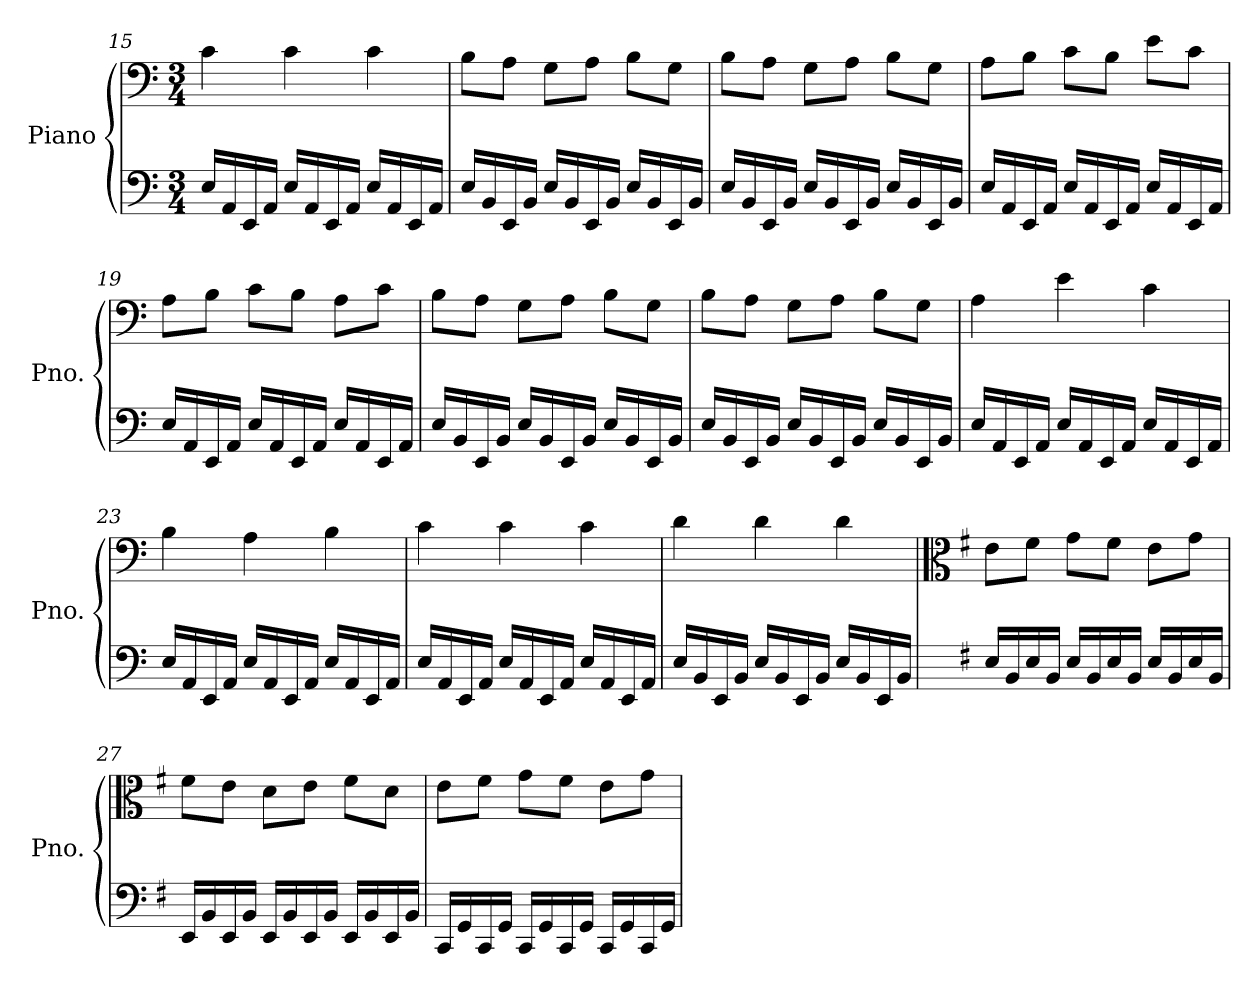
**kern	**kern
*part1	*part1
*staff2	*staff1
*I"Piano	*
*I'Pno.	*
*clefF4	*clefF4
*k[]	*k[]
*M3/4	*M3/4
=15	=15
16E/LL	4c\
16AA/	.
16EE/	.
16AA/JJ	.
16E/LL	4c\
16AA/	.
16EE/	.
16AA/JJ	.
16E/LL	4c\
16AA/	.
16EE/	.
16AA/JJ	.
=16	=16
16E/LL	8B\L
16BB/	.
16EE/	8A\J
16BB/JJ	.
16E/LL	8G\L
16BB/	.
16EE/	8A\J
16BB/JJ	.
16E/LL	8B\L
16BB/	.
16EE/	8G\J
16BB/JJ	.
!!LO:LB:g=z
=17	=17
16E/LL	8B\L
16BB/	.
16EE/	8A\J
16BB/JJ	.
16E/LL	8G\L
16BB/	.
16EE/	8A\J
16BB/JJ	.
16E/LL	8B\L
16BB/	.
16EE/	8G\J
16BB/JJ	.
=18	=18
16E/LL	8A\L
16AA/	.
16EE/	8B\J
16AA/JJ	.
16E/LL	8c\L
16AA/	.
16EE/	8B\J
16AA/JJ	.
16E/LL	8e\L
16AA/	.
16EE/	8c\J
16AA/JJ	.
=19	=19
16E/LL	8A\L
16AA/	.
16EE/	8B\J
16AA/JJ	.
16E/LL	8c\L
16AA/	.
16EE/	8B\J
16AA/JJ	.
16E/LL	8A\L
16AA/	.
16EE/	8c\J
16AA/JJ	.
=20	=20
16E/LL	8B\L
16BB/	.
16EE/	8A\J
16BB/JJ	.
16E/LL	8G\L
16BB/	.
16EE/	8A\J
16BB/JJ	.
16E/LL	8B\L
16BB/	.
16EE/	8G\J
16BB/JJ	.
!!LO:PB:g=z
=21	=21
16E/LL	8B\L
16BB/	.
16EE/	8A\J
16BB/JJ	.
16E/LL	8G\L
16BB/	.
16EE/	8A\J
16BB/JJ	.
16E/LL	8B\L
16BB/	.
16EE/	8G\J
16BB/JJ	.
=22	=22
16E/LL	4A\
16AA/	.
16EE/	.
16AA/JJ	.
16E/LL	4e\
16AA/	.
16EE/	.
16AA/JJ	.
16E/LL	4c\
16AA/	.
16EE/	.
16AA/JJ	.
=23	=23
16E/LL	4B\
16AA/	.
16EE/	.
16AA/JJ	.
16E/LL	4A\
16AA/	.
16EE/	.
16AA/JJ	.
16E/LL	4B\
16AA/	.
16EE/	.
16AA/JJ	.
=24	=24
16E/LL	4c\
16AA/	.
16EE/	.
16AA/JJ	.
16E/LL	4c\
16AA/	.
16EE/	.
16AA/JJ	.
16E/LL	4c\
16AA/	.
16EE/	.
16AA/JJ	.
!!LO:LB:g=z
=25	=25
*k[]	*k[]
16E/LL	4d\
16BB/	.
16EE/	.
16BB/JJ	.
16E/LL	4d\
16BB/	.
16EE/	.
16BB/JJ	.
16E/LL	4d\
16BB/	.
16EE/	.
16BB/JJ	.
=26	=26
*	*clefC3
*k[f#]	*k[f#]
16E/LL	8e\L
16BB/	.
16E/	8f#\J
16BB/JJ	.
16E/LL	8g\L
16BB/	.
16E/	8f#\J
16BB/JJ	.
16E/LL	8e\L
16BB/	.
16E/	8g\J
16BB/JJ	.
=27	=27
16EE/LL	8f#\L
16BB/	.
16EE/	8e\J
16BB/JJ	.
16EE/LL	8d\L
16BB/	.
16EE/	8e\J
16BB/JJ	.
16EE/LL	8f#\L
16BB/	.
16EE/	8d\J
16BB/JJ	.
=28	=28
16CC/LL	8e\L
16GG/	.
16CC/	8f#\J
16GG/JJ	.
16CC/LL	8g\L
16GG/	.
16CC/	8f#\J
16GG/JJ	.
16CC/LL	8e\L
16GG/	.
16CC/	8g\J
16GG/JJ	.
=	=
*-	*-
